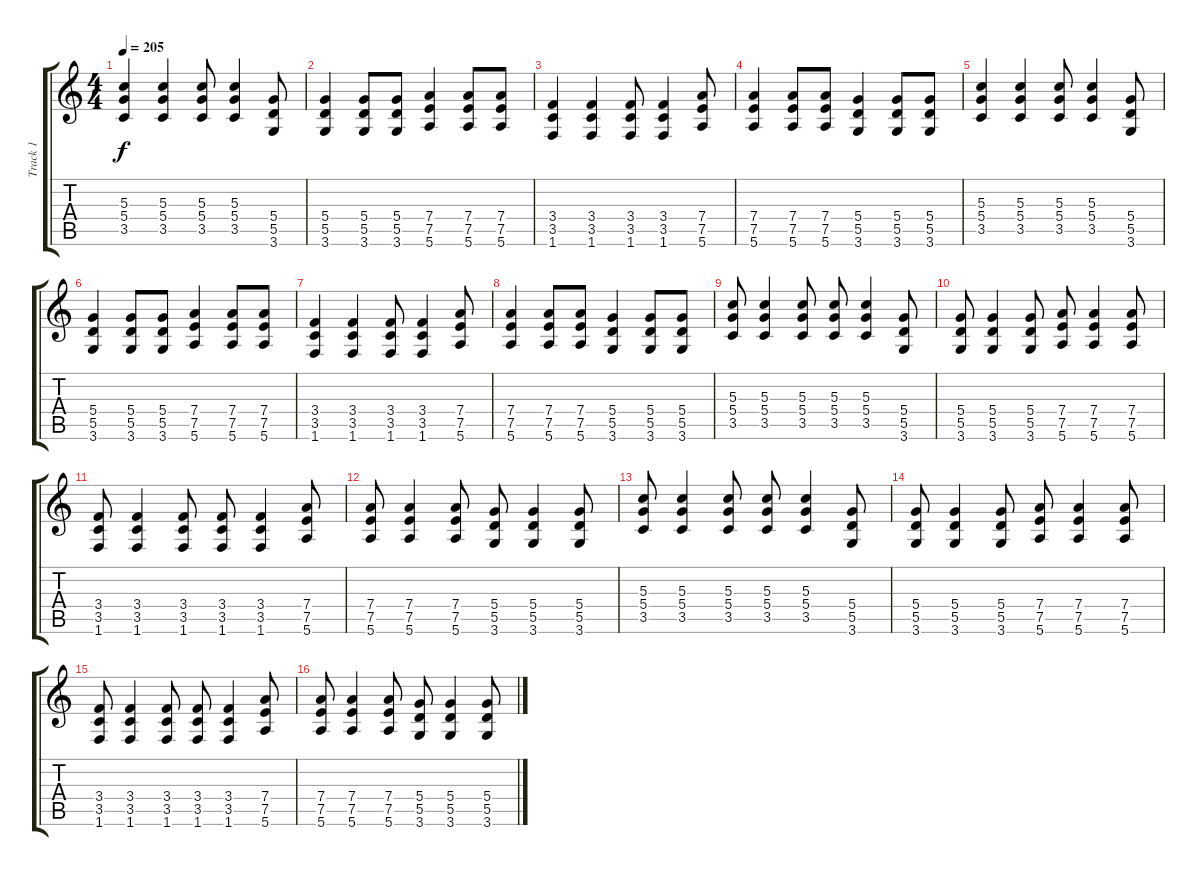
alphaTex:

\track ("Track 1" "Track 1") {instrument distortionguitar}
\staff {score tabs}
\tuning (E4 B3 G3 D3 A2 E2) {hide}
\ts (4 4)
\tempo 205
\clef g2
\ks c
(5.3 5.4 3.5).4{dy f} (5.3 5.4 3.5).4 (5.3 5.4 3.5).8 (5.3 5.4 3.5).4 (5.4 5.5 3.6).8 |
(5.4 5.5 3.6).4 (5.4 5.5 3.6).8 (5.4 5.5 3.6).8 (7.4 7.5 5.6).4 (7.4 7.5 5.6).8 (7.4 7.5 5.6).8 |
(3.4 3.5 1.6).4 (3.4 3.5 1.6).4 (3.4 3.5 1.6).8 (3.4 3.5 1.6).4 (7.4 7.5 5.6).8 |
(7.4 7.5 5.6).4 (7.4 7.5 5.6).8 (7.4 7.5 5.6).8 (5.4 5.5 3.6).4 (5.4 5.5 3.6).8 (5.4 5.5 3.6).8 |
(5.3 5.4 3.5).4 (5.3 5.4 3.5).4 (5.3 5.4 3.5).8 (5.3 5.4 3.5).4 (5.4 5.5 3.6).8 |
(5.4 5.5 3.6).4 (5.4 5.5 3.6).8 (5.4 5.5 3.6).8 (7.4 7.5 5.6).4 (7.4 7.5 5.6).8 (7.4 7.5 5.6).8 |
(3.4 3.5 1.6).4 (3.4 3.5 1.6).4 (3.4 3.5 1.6).8 (3.4 3.5 1.6).4 (7.4 7.5 5.6).8 |
(7.4 7.5 5.6).4 (7.4 7.5 5.6).8 (7.4 7.5 5.6).8 (5.4 5.5 3.6).4 (5.4 5.5 3.6).8 (5.4 5.5 3.6).8 |
(5.3 5.4 3.5).8 (5.3 5.4 3.5).4 (5.3 5.4 3.5).8 (5.3 5.4 3.5).8 (5.3 5.4 3.5).4 (5.4 5.5 3.6).8 |
(5.4 5.5 3.6).8 (5.4 5.5 3.6).4 (5.4 5.5 3.6).8 (7.4 7.5 5.6).8 (7.4 7.5 5.6).4 (7.4 7.5 5.6).8 |
(3.4 3.5 1.6).8 (3.4 3.5 1.6).4 (3.4 3.5 1.6).8 (3.4 3.5 1.6).8 (3.4 3.5 1.6).4 (7.4 7.5 5.6).8 |
(7.4 7.5 5.6).8 (7.4 7.5 5.6).4 (7.4 7.5 5.6).8 (5.4 5.5 3.6).8 (5.4 5.5 3.6).4 (5.4 5.5 3.6).8 |
(5.3 5.4 3.5).8 (5.3 5.4 3.5).4 (5.3 5.4 3.5).8 (5.3 5.4 3.5).8 (5.3 5.4 3.5).4 (5.4 5.5 3.6).8 |
(5.4 5.5 3.6).8 (5.4 5.5 3.6).4 (5.4 5.5 3.6).8 (7.4 7.5 5.6).8 (7.4 7.5 5.6).4 (7.4 7.5 5.6).8 |
(3.4 3.5 1.6).8 (3.4 3.5 1.6).4 (3.4 3.5 1.6).8 (3.4 3.5 1.6).8 (3.4 3.5 1.6).4 (7.4 7.5 5.6).8 |
(7.4 7.5 5.6).8 (7.4 7.5 5.6).4 (7.4 7.5 5.6).8 (5.4 5.5 3.6).8 (5.4 5.5 3.6).4 (5.4 5.5 3.6).8
